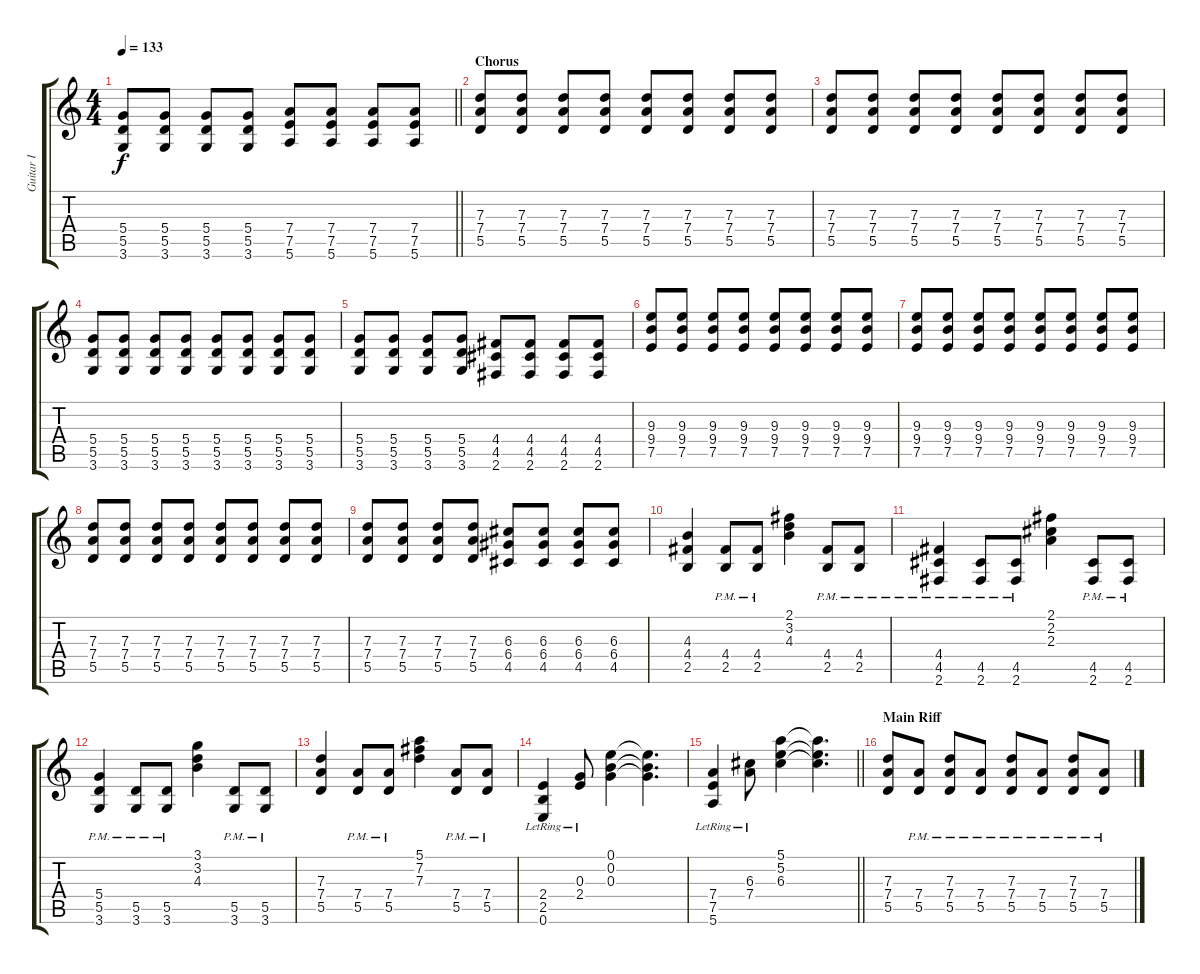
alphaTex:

\track ("Guitar I" "Guitar I") {instrument overdrivenguitar}
\staff {score tabs}
\tuning (E4 B3 G3 D3 A2 E2) {hide}
\ts (4 4)
\tempo 133
\clef g2
\barLineRight lightlight
\ks c
(5.4 5.5 3.6).8{dy f} (5.4 5.5 3.6).8 (5.4 5.5 3.6).8 (5.4 5.5 3.6).8 (7.4 7.5 5.6).8 (7.4 7.5 5.6).8 (7.4 7.5 5.6).8 (7.4 7.5 5.6).8 |
\section ("" "Chorus")
(7.3 7.4 5.5).8 (7.3 7.4 5.5).8 (7.3 7.4 5.5).8 (7.3 7.4 5.5).8 (7.3 7.4 5.5).8 (7.3 7.4 5.5).8 (7.3 7.4 5.5).8 (7.3 7.4 5.5).8 |
(7.3 7.4 5.5).8 (7.3 7.4 5.5).8 (7.3 7.4 5.5).8 (7.3 7.4 5.5).8 (7.3 7.4 5.5).8 (7.3 7.4 5.5).8 (7.3 7.4 5.5).8 (7.3 7.4 5.5).8 |
(5.4 5.5 3.6).8 (5.4 5.5 3.6).8 (5.4 5.5 3.6).8 (5.4 5.5 3.6).8 (5.4 5.5 3.6).8 (5.4 5.5 3.6).8 (5.4 5.5 3.6).8 (5.4 5.5 3.6).8 |
(5.4 5.5 3.6).8 (5.4 5.5 3.6).8 (5.4 5.5 3.6).8 (5.4 5.5 3.6).8 (4.4 4.5 2.6).8 (4.4 4.5 2.6).8 (4.4 4.5 2.6).8 (4.4 4.5 2.6).8 |
(9.3 9.4 7.5).8 (9.3 9.4 7.5).8 (9.3 9.4 7.5).8 (9.3 9.4 7.5).8 (9.3 9.4 7.5).8 (9.3 9.4 7.5).8 (9.3 9.4 7.5).8 (9.3 9.4 7.5).8 |
(9.3 9.4 7.5).8 (9.3 9.4 7.5).8 (9.3 9.4 7.5).8 (9.3 9.4 7.5).8 (9.3 9.4 7.5).8 (9.3 9.4 7.5).8 (9.3 9.4 7.5).8 (9.3 9.4 7.5).8 |
(7.3 7.4 5.5).8 (7.3 7.4 5.5).8 (7.3 7.4 5.5).8 (7.3 7.4 5.5).8 (7.3 7.4 5.5).8 (7.3 7.4 5.5).8 (7.3 7.4 5.5).8 (7.3 7.4 5.5).8 |
(7.3 7.4 5.5).8 (7.3 7.4 5.5).8 (7.3 7.4 5.5).8 (7.3 7.4 5.5).8 (6.3 6.4 4.5).8 (6.3 6.4 4.5).8 (6.3 6.4 4.5).8 (6.3 6.4 4.5).8 |
(4.3 4.4 2.5).4 (4.4{pm} 2.5{pm}).8 (4.4{pm} 2.5{pm}).8 (2.1 3.2 4.3).4 (4.4{pm} 2.5{pm}).8 (4.4{pm} 2.5{pm}).8 |
(4.4 4.5 2.6{pm}).4 (4.5{pm} 2.6{pm}).8 (4.5{pm} 2.6{pm}).8 (2.1 2.2 2.3).4 (4.5{pm} 2.6{pm}).8 (4.5{pm} 2.6{pm}).8 |
(5.4 5.5 3.6{pm}).4 (5.5{pm} 3.6{pm}).8 (5.5{pm} 3.6{pm}).8 (3.1 3.2 4.3).4 (5.5{pm} 3.6{pm}).8 (5.5{pm} 3.6{pm}).8 |
(7.3 7.4 5.5).4 (7.4{pm} 5.5{pm}).8 (7.4{pm} 5.5{pm}).8 (5.1 7.2 7.3).4 (7.4{pm} 5.5{pm}).8 (7.4{pm} 5.5{pm}).8 |
(2.4 2.5{lr} 0.6{lr}).4 (0.3 2.4{lr}).8 (0.1 0.2 0.3).4 (0.1{t} 0.2{t} 0.3{t}).4{d} |
\barLineRight lightlight
(7.4 7.5{lr} 5.6{lr}).4 (6.3 7.4{lr}).8 (5.1 5.2 6.3).4 (5.1{t} 5.2{t} 6.3{t}).4{d} |
\section ("" "Main Riff")
(7.3 7.4 5.5).8 (7.4{pm} 5.5{pm}).8 (7.3{pm} 7.4{pm} 5.5{pm}).8 (7.4{pm} 5.5{pm}).8 (7.3{pm} 7.4{pm} 5.5{pm}).8 (7.4{pm} 5.5{pm}).8 (7.3{pm} 7.4{pm} 5.5{pm}).8 (7.4{pm} 5.5{pm}).8
